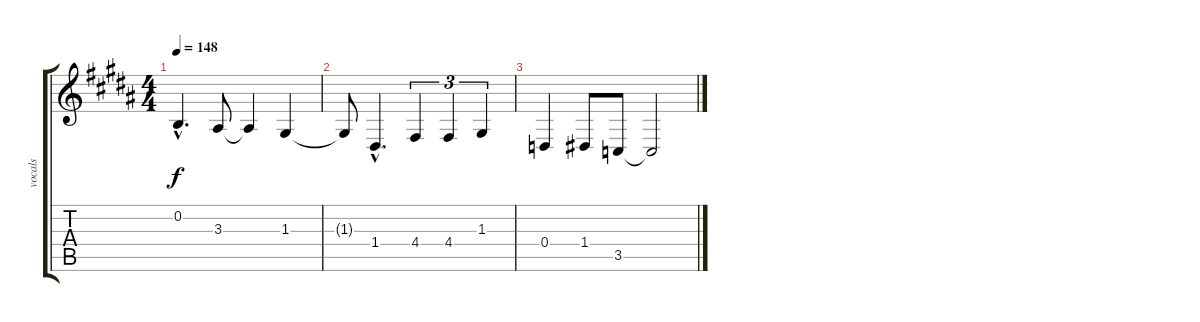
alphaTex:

\track ("vocals" "vocals") {instrument altosax}
\staff {score tabs}
\tuning (E4 B3 G3 D3 A2 E2) {hide}
\ts (4 4)
\tempo 148
\clef g2
\ks b
0.2{hac}.4{d dy f} 3.3.8 3.3{t}.4 1.3.4 |
1.3{t}.8 1.4{hac}.4{d} 4.4.4{tu (3 2)} 4.4.4{tu (3 2)} 1.3.4{tu (3 2)} |
0.4.4 1.4.8 3.5.8 3.5{t}.2
